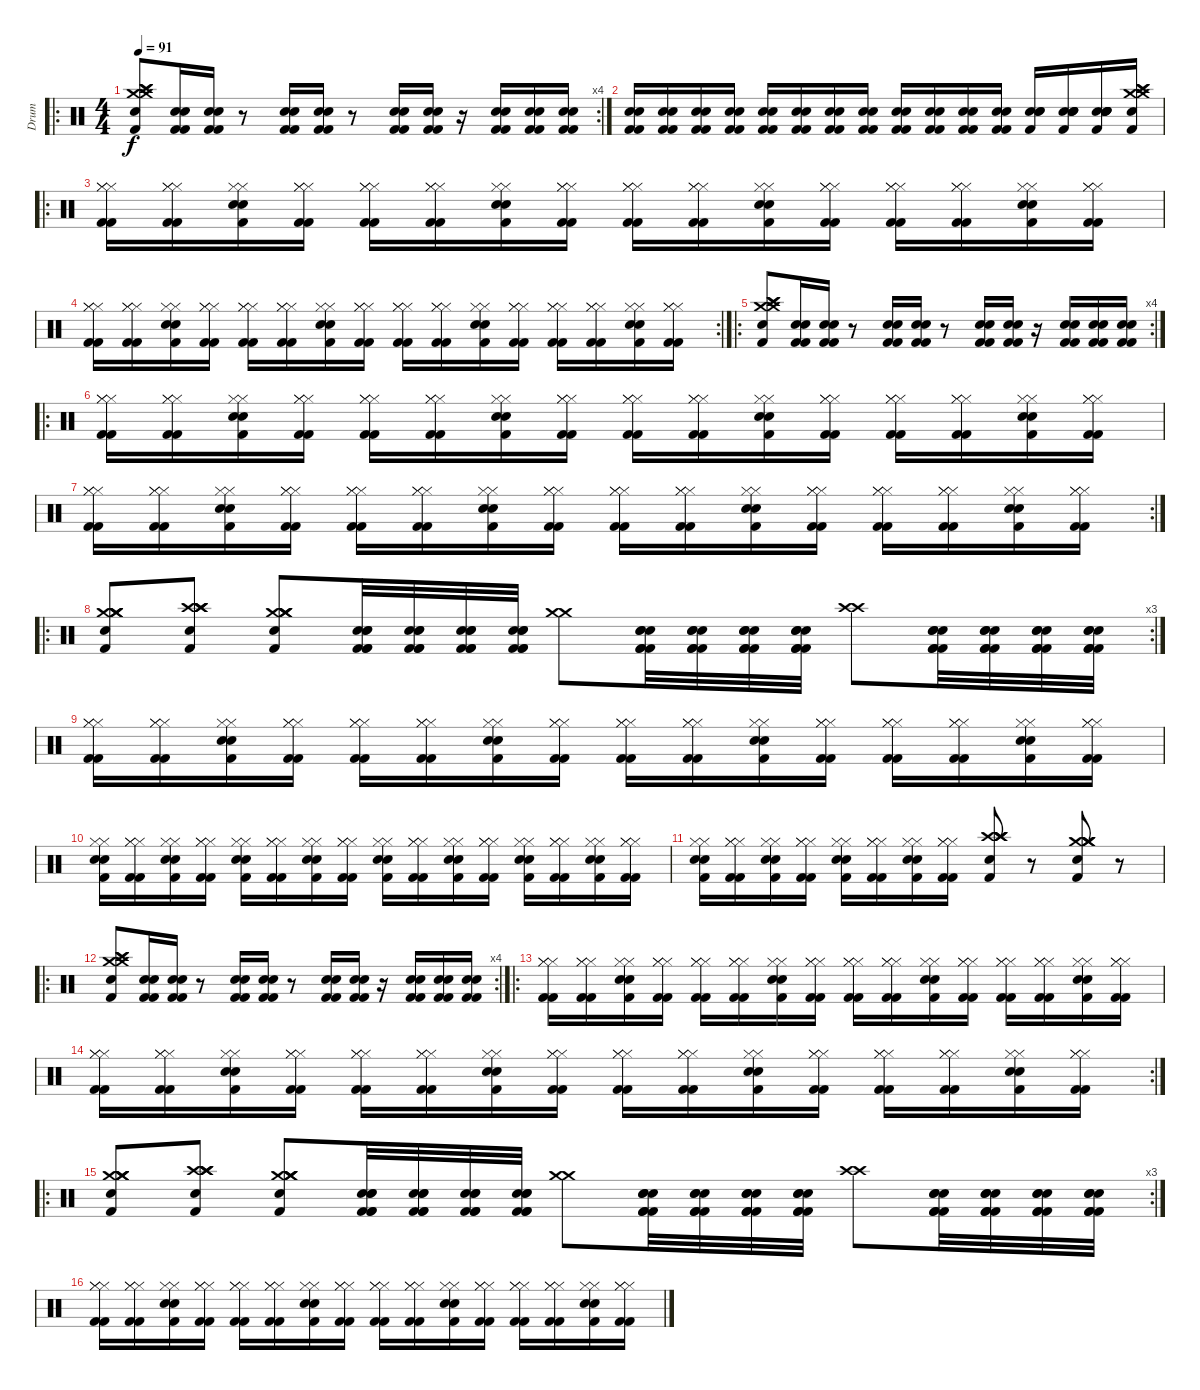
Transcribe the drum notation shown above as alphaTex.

\track ("Drum" "Drum") {instrument percussion}
\staff {score}
\articulation defaults
\ro
\rc 4
\ts (4 4)
\tempo 91
\clef neutral
\ks c
("Snare (hit) 2" "Crash high (hit)" "Crash medium (hit)" "Crash medium (hit)" "Crash high (hit)" "Kick (hit) 2").8{dy f} ("Kick (hit) 2" "Snare (hit) 2" "Snare (hit) 2" "Kick (hit) 2").16 ("Kick (hit) 2" "Snare (hit) 2" "Snare (hit) 2" "Kick (hit) 2").16 r.8 ("Kick (hit) 2" "Snare (hit) 2" "Snare (hit) 2" "Kick (hit) 2").16 ("Kick (hit) 2" "Snare (hit) 2" "Snare (hit) 2" "Kick (hit) 2").16 r.8 ("Kick (hit) 2" "Kick (hit) 2" "Snare (hit) 2" "Snare (hit) 2").16 ("Kick (hit) 2" "Kick (hit) 2" "Snare (hit) 2" "Snare (hit) 2").16 r.16 ("Kick (hit) 2" "Kick (hit) 2" "Snare (hit) 2" "Snare (hit) 2").16 ("Kick (hit) 2" "Kick (hit) 2" "Snare (hit) 2" "Snare (hit) 2").16 ("Kick (hit) 2" "Kick (hit) 2" "Snare (hit) 2" "Snare (hit) 2").16 |
("Kick (hit) 2" "Kick (hit) 2" "Snare (hit) 2" "Snare (hit) 2").16 ("Kick (hit) 2" "Kick (hit) 2" "Snare (hit) 2" "Snare (hit) 2").16 ("Kick (hit) 2" "Kick (hit) 2" "Snare (hit) 2" "Snare (hit) 2").16 ("Kick (hit) 2" "Kick (hit) 2" "Snare (hit) 2" "Snare (hit) 2").16 ("Kick (hit) 2" "Kick (hit) 2" "Snare (hit) 2" "Snare (hit) 2").16 ("Kick (hit) 2" "Kick (hit) 2" "Snare (hit) 2" "Snare (hit) 2").16 ("Kick (hit) 2" "Kick (hit) 2" "Snare (hit) 2" "Snare (hit) 2").16 ("Kick (hit) 2" "Kick (hit) 2" "Snare (hit) 2" "Snare (hit) 2").16 ("Kick (hit) 2" "Kick (hit) 2" "Snare (hit) 2" "Snare (hit) 2").16 ("Kick (hit) 2" "Kick (hit) 2" "Snare (hit) 2" "Snare (hit) 2").16 ("Kick (hit) 2" "Kick (hit) 2" "Snare (hit) 2" "Snare (hit) 2").16 ("Kick (hit) 2" "Kick (hit) 2" "Snare (hit) 2" "Snare (hit) 2").16 ("Snare (hit) 2" "Kick (hit) 2" "Snare (hit) 2" "Snare (hit) 2").16 ("Snare (hit) 2" "Snare (hit) 2" "Kick (hit) 2" "Snare (hit) 2" "Snare (hit) 2").16 ("Snare (hit) 2" "Snare (hit) 2" "Snare (hit) 2" "Kick (hit) 2" "Snare (hit) 2" "Snare (hit) 2").16 ("Crash high (hit)" "Crash medium (hit)" "Crash high (hit)" "Kick (hit) 2" "Snare (hit) 2" "Crash medium (hit)").16 |
\ro
("Hi-Hat (closed)" "Kick (hit) 2" "Hi-Hat (closed)" "Kick (hit) 2" "Hi-Hat (closed)").16 ("Hi-Hat (closed)" "Kick (hit) 2" "Hi-Hat (closed)" "Kick (hit) 2" "Hi-Hat (closed)").16 ("Snare (hit) 2" "Snare (hit) 2" "Hi-Hat (closed)" "Kick (hit) 2" "Hi-Hat (closed)").16 ("Hi-Hat (closed)" "Kick (hit) 2" "Hi-Hat (closed)" "Kick (hit) 2" "Hi-Hat (closed)").16 ("Hi-Hat (closed)" "Kick (hit) 2" "Hi-Hat (closed)" "Kick (hit) 2" "Hi-Hat (closed)").16 ("Hi-Hat (closed)" "Kick (hit) 2" "Hi-Hat (closed)" "Kick (hit) 2" "Hi-Hat (closed)").16 ("Snare (hit) 2" "Snare (hit) 2" "Hi-Hat (closed)" "Kick (hit) 2" "Hi-Hat (closed)").16 ("Hi-Hat (closed)" "Kick (hit) 2" "Hi-Hat (closed)" "Kick (hit) 2" "Hi-Hat (closed)").16 ("Hi-Hat (closed)" "Kick (hit) 2" "Hi-Hat (closed)" "Kick (hit) 2" "Hi-Hat (closed)").16 ("Hi-Hat (closed)" "Kick (hit) 2" "Hi-Hat (closed)" "Kick (hit) 2" "Hi-Hat (closed)").16 ("Snare (hit) 2" "Snare (hit) 2" "Hi-Hat (closed)" "Kick (hit) 2" "Hi-Hat (closed)").16 ("Hi-Hat (closed)" "Kick (hit) 2" "Hi-Hat (closed)" "Kick (hit) 2" "Hi-Hat (closed)").16 ("Hi-Hat (closed)" "Kick (hit) 2" "Hi-Hat (closed)" "Kick (hit) 2" "Hi-Hat (closed)").16 ("Hi-Hat (closed)" "Kick (hit) 2" "Hi-Hat (closed)" "Kick (hit) 2" "Hi-Hat (closed)").16 ("Snare (hit) 2" "Snare (hit) 2" "Hi-Hat (closed)" "Kick (hit) 2" "Hi-Hat (closed)").16 ("Hi-Hat (closed)" "Kick (hit) 2" "Hi-Hat (closed)" "Kick (hit) 2" "Hi-Hat (closed)").16 |
\rc 2
("Hi-Hat (closed)" "Kick (hit) 2" "Hi-Hat (closed)" "Kick (hit) 2" "Hi-Hat (closed)").16 ("Hi-Hat (closed)" "Kick (hit) 2" "Hi-Hat (closed)" "Kick (hit) 2" "Hi-Hat (closed)").16 ("Snare (hit) 2" "Snare (hit) 2" "Hi-Hat (closed)" "Kick (hit) 2" "Hi-Hat (closed)").16 ("Hi-Hat (closed)" "Kick (hit) 2" "Hi-Hat (closed)" "Kick (hit) 2" "Hi-Hat (closed)").16 ("Hi-Hat (closed)" "Kick (hit) 2" "Hi-Hat (closed)" "Kick (hit) 2" "Hi-Hat (closed)").16 ("Hi-Hat (closed)" "Kick (hit) 2" "Hi-Hat (closed)" "Kick (hit) 2" "Hi-Hat (closed)").16 ("Snare (hit) 2" "Snare (hit) 2" "Hi-Hat (closed)" "Kick (hit) 2" "Hi-Hat (closed)").16 ("Hi-Hat (closed)" "Kick (hit) 2" "Hi-Hat (closed)" "Kick (hit) 2" "Hi-Hat (closed)").16 ("Hi-Hat (closed)" "Kick (hit) 2" "Hi-Hat (closed)" "Kick (hit) 2" "Hi-Hat (closed)").16 ("Hi-Hat (closed)" "Kick (hit) 2" "Hi-Hat (closed)" "Kick (hit) 2" "Hi-Hat (closed)").16 ("Snare (hit) 2" "Snare (hit) 2" "Hi-Hat (closed)" "Kick (hit) 2" "Hi-Hat (closed)").16 ("Hi-Hat (closed)" "Kick (hit) 2" "Hi-Hat (closed)" "Kick (hit) 2" "Hi-Hat (closed)").16 ("Hi-Hat (closed)" "Kick (hit) 2" "Hi-Hat (closed)" "Kick (hit) 2" "Hi-Hat (closed)").16 ("Hi-Hat (closed)" "Kick (hit) 2" "Hi-Hat (closed)" "Kick (hit) 2" "Hi-Hat (closed)").16 ("Snare (hit) 2" "Snare (hit) 2" "Hi-Hat (closed)" "Kick (hit) 2" "Hi-Hat (closed)").16 ("Hi-Hat (closed)" "Kick (hit) 2" "Hi-Hat (closed)" "Kick (hit) 2" "Hi-Hat (closed)").16 |
\ro
\rc 4
("Snare (hit) 2" "Crash high (hit)" "Crash medium (hit)" "Crash medium (hit)" "Crash high (hit)" "Kick (hit) 2").8 ("Kick (hit) 2" "Snare (hit) 2" "Snare (hit) 2" "Kick (hit) 2").16 ("Kick (hit) 2" "Snare (hit) 2" "Snare (hit) 2" "Kick (hit) 2").16 r.8 ("Kick (hit) 2" "Snare (hit) 2" "Snare (hit) 2" "Kick (hit) 2").16 ("Kick (hit) 2" "Snare (hit) 2" "Snare (hit) 2" "Kick (hit) 2").16 r.8 ("Kick (hit) 2" "Kick (hit) 2" "Snare (hit) 2" "Snare (hit) 2").16 ("Kick (hit) 2" "Kick (hit) 2" "Snare (hit) 2" "Snare (hit) 2").16 r.16 ("Kick (hit) 2" "Kick (hit) 2" "Snare (hit) 2" "Snare (hit) 2").16 ("Kick (hit) 2" "Kick (hit) 2" "Snare (hit) 2" "Snare (hit) 2").16 ("Kick (hit) 2" "Kick (hit) 2" "Snare (hit) 2" "Snare (hit) 2").16 |
\ro
("Hi-Hat (closed)" "Kick (hit) 2" "Hi-Hat (closed)" "Kick (hit) 2" "Hi-Hat (closed)").16 ("Hi-Hat (closed)" "Kick (hit) 2" "Hi-Hat (closed)" "Kick (hit) 2" "Hi-Hat (closed)").16 ("Snare (hit) 2" "Snare (hit) 2" "Hi-Hat (closed)" "Kick (hit) 2" "Hi-Hat (closed)").16 ("Hi-Hat (closed)" "Kick (hit) 2" "Hi-Hat (closed)" "Kick (hit) 2" "Hi-Hat (closed)").16 ("Hi-Hat (closed)" "Kick (hit) 2" "Hi-Hat (closed)" "Kick (hit) 2" "Hi-Hat (closed)").16 ("Hi-Hat (closed)" "Kick (hit) 2" "Hi-Hat (closed)" "Kick (hit) 2" "Hi-Hat (closed)").16 ("Snare (hit) 2" "Snare (hit) 2" "Hi-Hat (closed)" "Kick (hit) 2" "Hi-Hat (closed)").16 ("Hi-Hat (closed)" "Kick (hit) 2" "Hi-Hat (closed)" "Kick (hit) 2" "Hi-Hat (closed)").16 ("Hi-Hat (closed)" "Kick (hit) 2" "Hi-Hat (closed)" "Kick (hit) 2" "Hi-Hat (closed)").16 ("Hi-Hat (closed)" "Kick (hit) 2" "Hi-Hat (closed)" "Kick (hit) 2" "Hi-Hat (closed)").16 ("Snare (hit) 2" "Snare (hit) 2" "Hi-Hat (closed)" "Kick (hit) 2" "Hi-Hat (closed)").16 ("Hi-Hat (closed)" "Kick (hit) 2" "Hi-Hat (closed)" "Kick (hit) 2" "Hi-Hat (closed)").16 ("Hi-Hat (closed)" "Kick (hit) 2" "Hi-Hat (closed)" "Kick (hit) 2" "Hi-Hat (closed)").16 ("Hi-Hat (closed)" "Kick (hit) 2" "Hi-Hat (closed)" "Kick (hit) 2" "Hi-Hat (closed)").16 ("Snare (hit) 2" "Snare (hit) 2" "Hi-Hat (closed)" "Kick (hit) 2" "Hi-Hat (closed)").16 ("Hi-Hat (closed)" "Kick (hit) 2" "Hi-Hat (closed)" "Kick (hit) 2" "Hi-Hat (closed)").16 |
\rc 2
("Hi-Hat (closed)" "Kick (hit) 2" "Hi-Hat (closed)" "Kick (hit) 2" "Hi-Hat (closed)").16 ("Hi-Hat (closed)" "Kick (hit) 2" "Hi-Hat (closed)" "Kick (hit) 2" "Hi-Hat (closed)").16 ("Snare (hit) 2" "Snare (hit) 2" "Hi-Hat (closed)" "Kick (hit) 2" "Hi-Hat (closed)").16 ("Hi-Hat (closed)" "Kick (hit) 2" "Hi-Hat (closed)" "Kick (hit) 2" "Hi-Hat (closed)").16 ("Hi-Hat (closed)" "Kick (hit) 2" "Hi-Hat (closed)" "Kick (hit) 2" "Hi-Hat (closed)").16 ("Hi-Hat (closed)" "Kick (hit) 2" "Hi-Hat (closed)" "Kick (hit) 2" "Hi-Hat (closed)").16 ("Snare (hit) 2" "Snare (hit) 2" "Hi-Hat (closed)" "Kick (hit) 2" "Hi-Hat (closed)").16 ("Hi-Hat (closed)" "Kick (hit) 2" "Hi-Hat (closed)" "Kick (hit) 2" "Hi-Hat (closed)").16 ("Hi-Hat (closed)" "Kick (hit) 2" "Hi-Hat (closed)" "Kick (hit) 2" "Hi-Hat (closed)").16 ("Hi-Hat (closed)" "Kick (hit) 2" "Hi-Hat (closed)" "Kick (hit) 2" "Hi-Hat (closed)").16 ("Snare (hit) 2" "Snare (hit) 2" "Hi-Hat (closed)" "Kick (hit) 2" "Hi-Hat (closed)").16 ("Hi-Hat (closed)" "Kick (hit) 2" "Hi-Hat (closed)" "Kick (hit) 2" "Hi-Hat (closed)").16 ("Hi-Hat (closed)" "Kick (hit) 2" "Hi-Hat (closed)" "Kick (hit) 2" "Hi-Hat (closed)").16 ("Hi-Hat (closed)" "Kick (hit) 2" "Hi-Hat (closed)" "Kick (hit) 2" "Hi-Hat (closed)").16 ("Snare (hit) 2" "Snare (hit) 2" "Hi-Hat (closed)" "Kick (hit) 2" "Hi-Hat (closed)").16 ("Hi-Hat (closed)" "Kick (hit) 2" "Hi-Hat (closed)" "Kick (hit) 2" "Hi-Hat (closed)").16 |
\ro
\rc 3
("Snare (hit) 2" "Crash medium (hit)" "Crash medium (hit)" "Crash medium (hit)" "Crash medium (hit)" "Kick (hit) 2").8 ("Snare (hit) 2" "Crash high (hit)" "Crash high (hit)" "Crash high (hit)" "Crash high (hit)" "Kick (hit) 2").8 ("Snare (hit) 2" "Crash medium (hit)" "Crash medium (hit)" "Crash medium (hit)" "Crash medium (hit)" "Kick (hit) 2").8 ("Snare (hit) 2" "Snare (hit) 2" "Snare (hit) 2" "Kick (hit) 2" "Kick (hit) 2" "Kick (hit) 2").32 ("Snare (hit) 2" "Snare (hit) 2" "Snare (hit) 2" "Kick (hit) 2" "Kick (hit) 2" "Kick (hit) 2").32 ("Snare (hit) 2" "Snare (hit) 2" "Snare (hit) 2" "Kick (hit) 2" "Kick (hit) 2" "Kick (hit) 2").32 ("Snare (hit) 2" "Snare (hit) 2" "Snare (hit) 2" "Kick (hit) 2" "Kick (hit) 2" "Kick (hit) 2").32 ("Crash medium (hit)" "Crash medium (hit)").8 ("Snare (hit) 2" "Snare (hit) 2" "Snare (hit) 2" "Kick (hit) 2" "Kick (hit) 2" "Kick (hit) 2").32 ("Snare (hit) 2" "Snare (hit) 2" "Snare (hit) 2" "Kick (hit) 2" "Kick (hit) 2" "Kick (hit) 2").32 ("Snare (hit) 2" "Snare (hit) 2" "Snare (hit) 2" "Kick (hit) 2" "Kick (hit) 2" "Kick (hit) 2").32 ("Snare (hit) 2" "Snare (hit) 2" "Snare (hit) 2" "Kick (hit) 2" "Kick (hit) 2" "Kick (hit) 2").32 ("Crash high (hit)" "Crash high (hit)").8 ("Snare (hit) 2" "Snare (hit) 2" "Snare (hit) 2" "Kick (hit) 2" "Kick (hit) 2" "Kick (hit) 2").32 ("Snare (hit) 2" "Snare (hit) 2" "Snare (hit) 2" "Kick (hit) 2" "Kick (hit) 2" "Kick (hit) 2").32 ("Snare (hit) 2" "Snare (hit) 2" "Snare (hit) 2" "Kick (hit) 2" "Kick (hit) 2" "Kick (hit) 2").32 ("Snare (hit) 2" "Snare (hit) 2" "Snare (hit) 2" "Kick (hit) 2" "Kick (hit) 2" "Kick (hit) 2").32 |
("Hi-Hat (closed)" "Kick (hit) 2" "Hi-Hat (closed)" "Kick (hit) 2" "Hi-Hat (closed)").16 ("Hi-Hat (closed)" "Kick (hit) 2" "Hi-Hat (closed)" "Kick (hit) 2" "Hi-Hat (closed)").16 ("Hi-Hat (closed)" "Kick (hit) 2" "Snare (hit) 2" "Snare (hit) 2" "Hi-Hat (closed)").16 ("Hi-Hat (closed)" "Kick (hit) 2" "Hi-Hat (closed)" "Kick (hit) 2" "Hi-Hat (closed)").16 ("Hi-Hat (closed)" "Kick (hit) 2" "Hi-Hat (closed)" "Kick (hit) 2" "Hi-Hat (closed)").16 ("Hi-Hat (closed)" "Kick (hit) 2" "Hi-Hat (closed)" "Kick (hit) 2" "Hi-Hat (closed)").16 ("Hi-Hat (closed)" "Kick (hit) 2" "Snare (hit) 2" "Snare (hit) 2" "Hi-Hat (closed)").16 ("Hi-Hat (closed)" "Kick (hit) 2" "Hi-Hat (closed)" "Kick (hit) 2" "Hi-Hat (closed)").16 ("Hi-Hat (closed)" "Kick (hit) 2" "Hi-Hat (closed)" "Kick (hit) 2" "Hi-Hat (closed)").16 ("Hi-Hat (closed)" "Kick (hit) 2" "Hi-Hat (closed)" "Kick (hit) 2" "Hi-Hat (closed)").16 ("Hi-Hat (closed)" "Kick (hit) 2" "Snare (hit) 2" "Snare (hit) 2" "Hi-Hat (closed)").16 ("Hi-Hat (closed)" "Kick (hit) 2" "Hi-Hat (closed)" "Kick (hit) 2" "Hi-Hat (closed)").16 ("Hi-Hat (closed)" "Kick (hit) 2" "Hi-Hat (closed)" "Kick (hit) 2" "Hi-Hat (closed)").16 ("Hi-Hat (closed)" "Kick (hit) 2" "Hi-Hat (closed)" "Kick (hit) 2" "Hi-Hat (closed)").16 ("Hi-Hat (closed)" "Kick (hit) 2" "Snare (hit) 2" "Snare (hit) 2" "Hi-Hat (closed)").16 ("Hi-Hat (closed)" "Kick (hit) 2" "Hi-Hat (closed)" "Kick (hit) 2" "Hi-Hat (closed)").16 |
("Hi-Hat (closed)" "Kick (hit) 2" "Hi-Hat (closed)" "Snare (hit) 2" "Snare (hit) 2").16 ("Hi-Hat (closed)" "Kick (hit) 2" "Hi-Hat (closed)" "Kick (hit) 2" "Hi-Hat (closed)").16 ("Hi-Hat (closed)" "Kick (hit) 2" "Hi-Hat (closed)" "Snare (hit) 2" "Snare (hit) 2").16 ("Hi-Hat (closed)" "Kick (hit) 2" "Hi-Hat (closed)" "Kick (hit) 2" "Hi-Hat (closed)").16 ("Hi-Hat (closed)" "Kick (hit) 2" "Hi-Hat (closed)" "Snare (hit) 2" "Snare (hit) 2").16 ("Hi-Hat (closed)" "Kick (hit) 2" "Hi-Hat (closed)" "Kick (hit) 2" "Hi-Hat (closed)").16 ("Hi-Hat (closed)" "Kick (hit) 2" "Hi-Hat (closed)" "Snare (hit) 2" "Snare (hit) 2").16 ("Hi-Hat (closed)" "Kick (hit) 2" "Hi-Hat (closed)" "Kick (hit) 2" "Hi-Hat (closed)").16 ("Hi-Hat (closed)" "Kick (hit) 2" "Hi-Hat (closed)" "Snare (hit) 2" "Snare (hit) 2").16 ("Hi-Hat (closed)" "Kick (hit) 2" "Hi-Hat (closed)" "Kick (hit) 2" "Hi-Hat (closed)").16 ("Hi-Hat (closed)" "Kick (hit) 2" "Hi-Hat (closed)" "Snare (hit) 2" "Snare (hit) 2").16 ("Hi-Hat (closed)" "Kick (hit) 2" "Hi-Hat (closed)" "Kick (hit) 2" "Hi-Hat (closed)").16 ("Hi-Hat (closed)" "Kick (hit) 2" "Hi-Hat (closed)" "Snare (hit) 2" "Snare (hit) 2").16 ("Hi-Hat (closed)" "Kick (hit) 2" "Hi-Hat (closed)" "Kick (hit) 2" "Hi-Hat (closed)").16 ("Hi-Hat (closed)" "Kick (hit) 2" "Hi-Hat (closed)" "Snare (hit) 2" "Snare (hit) 2").16 ("Hi-Hat (closed)" "Kick (hit) 2" "Hi-Hat (closed)" "Kick (hit) 2" "Hi-Hat (closed)").16 |
("Hi-Hat (closed)" "Kick (hit) 2" "Hi-Hat (closed)" "Snare (hit) 2" "Snare (hit) 2").16 ("Hi-Hat (closed)" "Kick (hit) 2" "Hi-Hat (closed)" "Kick (hit) 2" "Hi-Hat (closed)").16 ("Hi-Hat (closed)" "Kick (hit) 2" "Hi-Hat (closed)" "Snare (hit) 2" "Snare (hit) 2").16 ("Hi-Hat (closed)" "Kick (hit) 2" "Hi-Hat (closed)" "Kick (hit) 2" "Hi-Hat (closed)").16 ("Hi-Hat (closed)" "Kick (hit) 2" "Hi-Hat (closed)" "Snare (hit) 2" "Snare (hit) 2").16 ("Hi-Hat (closed)" "Kick (hit) 2" "Hi-Hat (closed)" "Kick (hit) 2" "Hi-Hat (closed)").16 ("Hi-Hat (closed)" "Kick (hit) 2" "Hi-Hat (closed)" "Snare (hit) 2" "Snare (hit) 2").16 ("Hi-Hat (closed)" "Kick (hit) 2" "Hi-Hat (closed)" "Kick (hit) 2" "Hi-Hat (closed)").16 ("Snare (hit) 2" "Crash high (hit)" "Crash high (hit)" "Crash high (hit)" "Crash high (hit)" "Kick (hit) 2").8 r.8 ("Snare (hit) 2" "Crash medium (hit)" "Crash medium (hit)" "Crash medium (hit)" "Crash medium (hit)" "Kick (hit) 2").8 r.8 |
\ro
\rc 4
("Snare (hit) 2" "Crash high (hit)" "Crash medium (hit)" "Crash medium (hit)" "Crash high (hit)" "Kick (hit) 2").8 ("Kick (hit) 2" "Snare (hit) 2" "Snare (hit) 2" "Kick (hit) 2").16 ("Kick (hit) 2" "Snare (hit) 2" "Snare (hit) 2" "Kick (hit) 2").16 r.8 ("Kick (hit) 2" "Snare (hit) 2" "Snare (hit) 2" "Kick (hit) 2").16 ("Kick (hit) 2" "Snare (hit) 2" "Snare (hit) 2" "Kick (hit) 2").16 r.8 ("Kick (hit) 2" "Kick (hit) 2" "Snare (hit) 2" "Snare (hit) 2").16 ("Kick (hit) 2" "Kick (hit) 2" "Snare (hit) 2" "Snare (hit) 2").16 r.16 ("Kick (hit) 2" "Kick (hit) 2" "Snare (hit) 2" "Snare (hit) 2").16 ("Kick (hit) 2" "Kick (hit) 2" "Snare (hit) 2" "Snare (hit) 2").16 ("Kick (hit) 2" "Kick (hit) 2" "Snare (hit) 2" "Snare (hit) 2").16 |
\ro
("Hi-Hat (closed)" "Kick (hit) 2" "Hi-Hat (closed)" "Kick (hit) 2" "Hi-Hat (closed)").16 ("Hi-Hat (closed)" "Kick (hit) 2" "Hi-Hat (closed)" "Kick (hit) 2" "Hi-Hat (closed)").16 ("Snare (hit) 2" "Snare (hit) 2" "Hi-Hat (closed)" "Kick (hit) 2" "Hi-Hat (closed)").16 ("Hi-Hat (closed)" "Kick (hit) 2" "Hi-Hat (closed)" "Kick (hit) 2" "Hi-Hat (closed)").16 ("Hi-Hat (closed)" "Kick (hit) 2" "Hi-Hat (closed)" "Kick (hit) 2" "Hi-Hat (closed)").16 ("Hi-Hat (closed)" "Kick (hit) 2" "Hi-Hat (closed)" "Kick (hit) 2" "Hi-Hat (closed)").16 ("Snare (hit) 2" "Snare (hit) 2" "Hi-Hat (closed)" "Kick (hit) 2" "Hi-Hat (closed)").16 ("Hi-Hat (closed)" "Kick (hit) 2" "Hi-Hat (closed)" "Kick (hit) 2" "Hi-Hat (closed)").16 ("Hi-Hat (closed)" "Kick (hit) 2" "Hi-Hat (closed)" "Kick (hit) 2" "Hi-Hat (closed)").16 ("Hi-Hat (closed)" "Kick (hit) 2" "Hi-Hat (closed)" "Kick (hit) 2" "Hi-Hat (closed)").16 ("Snare (hit) 2" "Snare (hit) 2" "Hi-Hat (closed)" "Kick (hit) 2" "Hi-Hat (closed)").16 ("Hi-Hat (closed)" "Kick (hit) 2" "Hi-Hat (closed)" "Kick (hit) 2" "Hi-Hat (closed)").16 ("Hi-Hat (closed)" "Kick (hit) 2" "Hi-Hat (closed)" "Kick (hit) 2" "Hi-Hat (closed)").16 ("Hi-Hat (closed)" "Kick (hit) 2" "Hi-Hat (closed)" "Kick (hit) 2" "Hi-Hat (closed)").16 ("Snare (hit) 2" "Snare (hit) 2" "Hi-Hat (closed)" "Kick (hit) 2" "Hi-Hat (closed)").16 ("Hi-Hat (closed)" "Kick (hit) 2" "Hi-Hat (closed)" "Kick (hit) 2" "Hi-Hat (closed)").16 |
\rc 2
("Hi-Hat (closed)" "Kick (hit) 2" "Hi-Hat (closed)" "Kick (hit) 2" "Hi-Hat (closed)").16 ("Hi-Hat (closed)" "Kick (hit) 2" "Hi-Hat (closed)" "Kick (hit) 2" "Hi-Hat (closed)").16 ("Snare (hit) 2" "Snare (hit) 2" "Hi-Hat (closed)" "Kick (hit) 2" "Hi-Hat (closed)").16 ("Hi-Hat (closed)" "Kick (hit) 2" "Hi-Hat (closed)" "Kick (hit) 2" "Hi-Hat (closed)").16 ("Hi-Hat (closed)" "Kick (hit) 2" "Hi-Hat (closed)" "Kick (hit) 2" "Hi-Hat (closed)").16 ("Hi-Hat (closed)" "Kick (hit) 2" "Hi-Hat (closed)" "Kick (hit) 2" "Hi-Hat (closed)").16 ("Snare (hit) 2" "Snare (hit) 2" "Hi-Hat (closed)" "Kick (hit) 2" "Hi-Hat (closed)").16 ("Hi-Hat (closed)" "Kick (hit) 2" "Hi-Hat (closed)" "Kick (hit) 2" "Hi-Hat (closed)").16 ("Hi-Hat (closed)" "Kick (hit) 2" "Hi-Hat (closed)" "Kick (hit) 2" "Hi-Hat (closed)").16 ("Hi-Hat (closed)" "Kick (hit) 2" "Hi-Hat (closed)" "Kick (hit) 2" "Hi-Hat (closed)").16 ("Snare (hit) 2" "Snare (hit) 2" "Hi-Hat (closed)" "Kick (hit) 2" "Hi-Hat (closed)").16 ("Hi-Hat (closed)" "Kick (hit) 2" "Hi-Hat (closed)" "Kick (hit) 2" "Hi-Hat (closed)").16 ("Hi-Hat (closed)" "Kick (hit) 2" "Hi-Hat (closed)" "Kick (hit) 2" "Hi-Hat (closed)").16 ("Hi-Hat (closed)" "Kick (hit) 2" "Hi-Hat (closed)" "Kick (hit) 2" "Hi-Hat (closed)").16 ("Snare (hit) 2" "Snare (hit) 2" "Hi-Hat (closed)" "Kick (hit) 2" "Hi-Hat (closed)").16 ("Hi-Hat (closed)" "Kick (hit) 2" "Hi-Hat (closed)" "Kick (hit) 2" "Hi-Hat (closed)").16 |
\ro
\rc 3
("Snare (hit) 2" "Crash medium (hit)" "Crash medium (hit)" "Crash medium (hit)" "Crash medium (hit)" "Kick (hit) 2").8 ("Snare (hit) 2" "Crash high (hit)" "Crash high (hit)" "Crash high (hit)" "Crash high (hit)" "Kick (hit) 2").8 ("Snare (hit) 2" "Crash medium (hit)" "Crash medium (hit)" "Crash medium (hit)" "Crash medium (hit)" "Kick (hit) 2").8 ("Snare (hit) 2" "Snare (hit) 2" "Snare (hit) 2" "Kick (hit) 2" "Kick (hit) 2" "Kick (hit) 2").32 ("Snare (hit) 2" "Snare (hit) 2" "Snare (hit) 2" "Kick (hit) 2" "Kick (hit) 2" "Kick (hit) 2").32 ("Snare (hit) 2" "Snare (hit) 2" "Snare (hit) 2" "Kick (hit) 2" "Kick (hit) 2" "Kick (hit) 2").32 ("Snare (hit) 2" "Snare (hit) 2" "Snare (hit) 2" "Kick (hit) 2" "Kick (hit) 2" "Kick (hit) 2").32 ("Crash medium (hit)" "Crash medium (hit)").8 ("Snare (hit) 2" "Snare (hit) 2" "Snare (hit) 2" "Kick (hit) 2" "Kick (hit) 2" "Kick (hit) 2").32 ("Snare (hit) 2" "Snare (hit) 2" "Snare (hit) 2" "Kick (hit) 2" "Kick (hit) 2" "Kick (hit) 2").32 ("Snare (hit) 2" "Snare (hit) 2" "Snare (hit) 2" "Kick (hit) 2" "Kick (hit) 2" "Kick (hit) 2").32 ("Snare (hit) 2" "Snare (hit) 2" "Snare (hit) 2" "Kick (hit) 2" "Kick (hit) 2" "Kick (hit) 2").32 ("Crash high (hit)" "Crash high (hit)").8 ("Snare (hit) 2" "Snare (hit) 2" "Snare (hit) 2" "Kick (hit) 2" "Kick (hit) 2" "Kick (hit) 2").32 ("Snare (hit) 2" "Snare (hit) 2" "Snare (hit) 2" "Kick (hit) 2" "Kick (hit) 2" "Kick (hit) 2").32 ("Snare (hit) 2" "Snare (hit) 2" "Snare (hit) 2" "Kick (hit) 2" "Kick (hit) 2" "Kick (hit) 2").32 ("Snare (hit) 2" "Snare (hit) 2" "Snare (hit) 2" "Kick (hit) 2" "Kick (hit) 2" "Kick (hit) 2").32 |
("Hi-Hat (closed)" "Kick (hit) 2" "Hi-Hat (closed)" "Kick (hit) 2" "Hi-Hat (closed)").16 ("Hi-Hat (closed)" "Kick (hit) 2" "Hi-Hat (closed)" "Kick (hit) 2" "Hi-Hat (closed)").16 ("Hi-Hat (closed)" "Kick (hit) 2" "Snare (hit) 2" "Snare (hit) 2" "Hi-Hat (closed)").16 ("Hi-Hat (closed)" "Kick (hit) 2" "Hi-Hat (closed)" "Kick (hit) 2" "Hi-Hat (closed)").16 ("Hi-Hat (closed)" "Kick (hit) 2" "Hi-Hat (closed)" "Kick (hit) 2" "Hi-Hat (closed)").16 ("Hi-Hat (closed)" "Kick (hit) 2" "Hi-Hat (closed)" "Kick (hit) 2" "Hi-Hat (closed)").16 ("Hi-Hat (closed)" "Kick (hit) 2" "Snare (hit) 2" "Snare (hit) 2" "Hi-Hat (closed)").16 ("Hi-Hat (closed)" "Kick (hit) 2" "Hi-Hat (closed)" "Kick (hit) 2" "Hi-Hat (closed)").16 ("Hi-Hat (closed)" "Kick (hit) 2" "Hi-Hat (closed)" "Kick (hit) 2" "Hi-Hat (closed)").16 ("Hi-Hat (closed)" "Kick (hit) 2" "Hi-Hat (closed)" "Kick (hit) 2" "Hi-Hat (closed)").16 ("Hi-Hat (closed)" "Kick (hit) 2" "Snare (hit) 2" "Snare (hit) 2" "Hi-Hat (closed)").16 ("Hi-Hat (closed)" "Kick (hit) 2" "Hi-Hat (closed)" "Kick (hit) 2" "Hi-Hat (closed)").16 ("Hi-Hat (closed)" "Kick (hit) 2" "Hi-Hat (closed)" "Kick (hit) 2" "Hi-Hat (closed)").16 ("Hi-Hat (closed)" "Kick (hit) 2" "Hi-Hat (closed)" "Kick (hit) 2" "Hi-Hat (closed)").16 ("Hi-Hat (closed)" "Kick (hit) 2" "Snare (hit) 2" "Snare (hit) 2" "Hi-Hat (closed)").16 ("Hi-Hat (closed)" "Kick (hit) 2" "Hi-Hat (closed)" "Kick (hit) 2" "Hi-Hat (closed)").16
